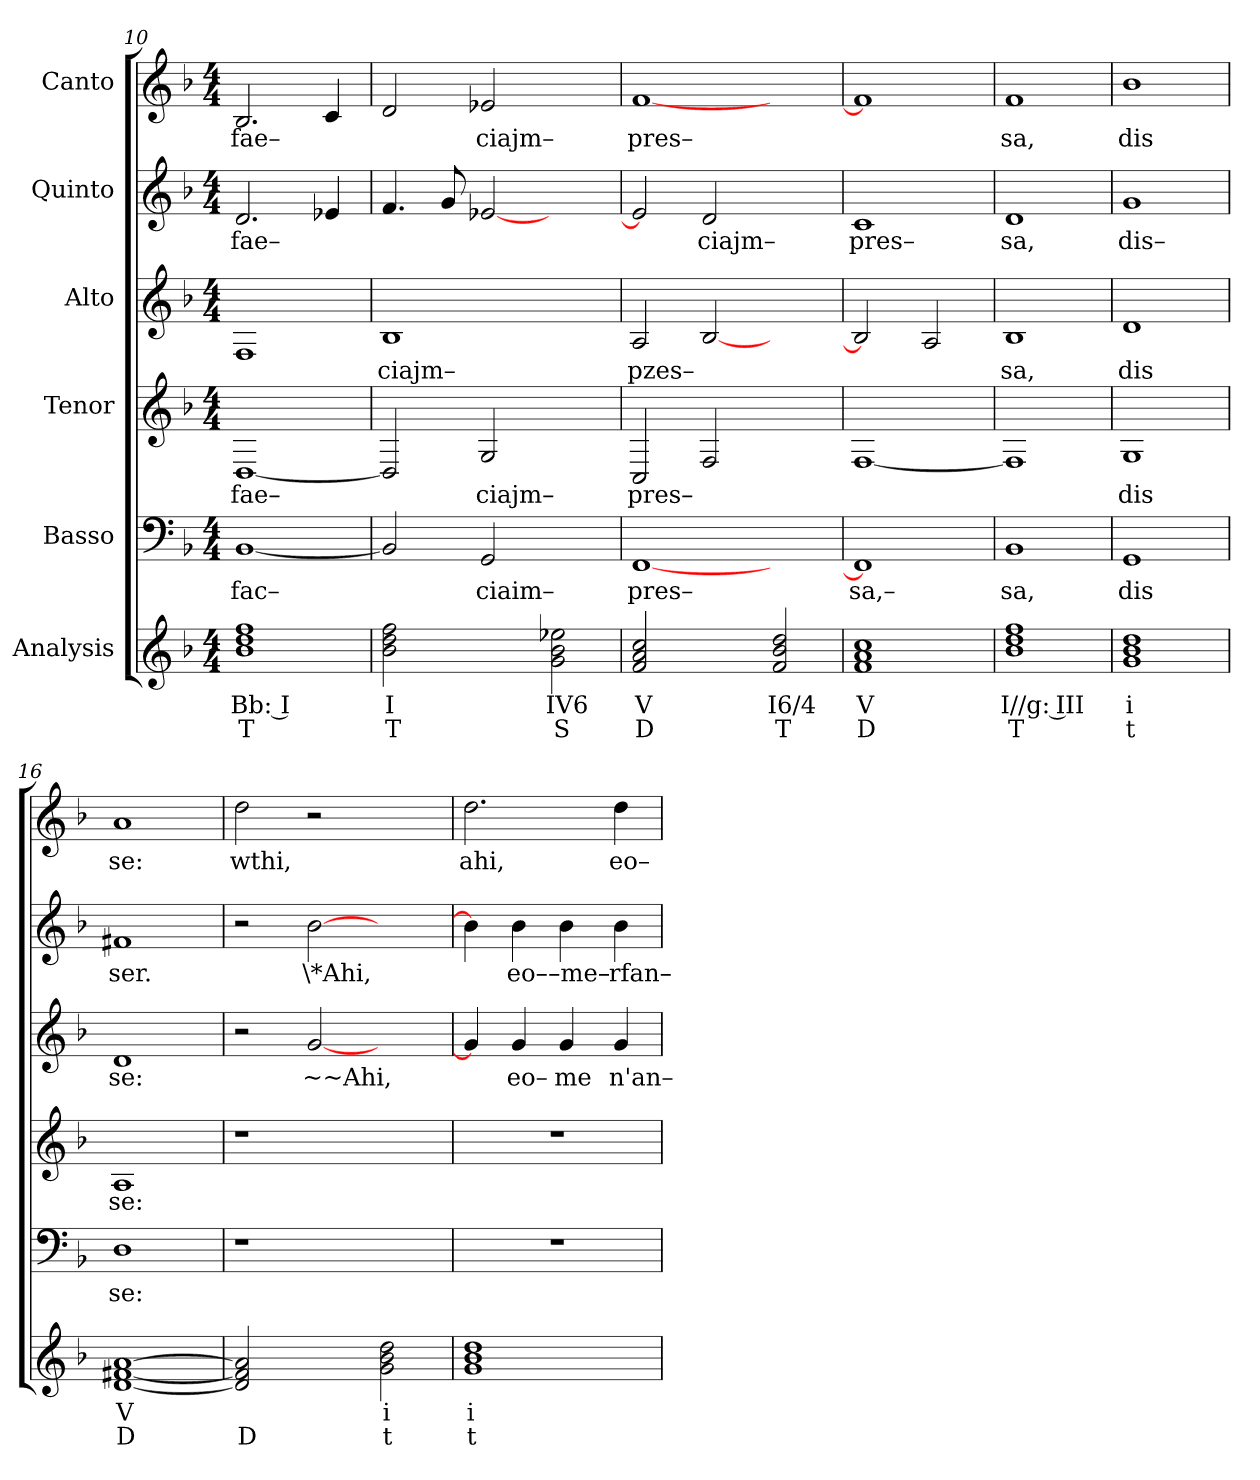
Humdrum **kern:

**kern	**text	**text	**kern	**text	**kern	**text	**kern	**text	**kern	**text	**kern	**text
*part6	*part6	*part6	*part5	*part5	*part4	*part4	*part3	*part3	*part2	*part2	*part1	*part1
*staff6	*staff6	*staff6	*staff5	*staff5	*staff4	*staff4	*staff3	*staff3	*staff2	*staff2	*staff1	*staff1
*I"Analysis	*	*	*I"Basso	*	*I"Tenor	*	*I"Alto	*	*I"Quinto	*	*I"Canto	*
*	*	*	*clefF4	*	*clefG2	*	*clefG2	*	*clefG2	*	*clefG2	*
*k[b-]	*	*	*k[b-]	*	*k[b-]	*	*k[b-]	*	*k[b-]	*	*k[b-]	*
*	*	*	*F:	*	*F:	*	*F:	*	*F:	*	*F:	*
*M4/4	*	*	*M4/4	*	*M4/4	*	*M4/4	*	*M4/4	*	*M4/4	*
=10	=10	=10	=10	=10	=10	=10	=10	=10	=10	=10	=10	=10
!	!	!	!	!LO:LY:b	!	!	!	!	!	!	!	!
!	!	!	!	!	!	!LO:LY:b	!	!	!	!	!	!
!	!	!	!	!	!	!	!	!	!	!LO:LY:b	!	!
!	!	!	!	!	!	!	!	!	!	!	!	!LO:LY:b
1b- 1dd 1ff	Bb: I	T	[1BB-	fac–	[1D	fae–	1F	.	2.d/	fae–	2.B-/	fae–
.	.	.	.	.	.	.	.	.	4e-X/	.	4c/	.
=11	=11	=11	=11	=11	=11	=11	=11	=11	=11	=11	=11	=11
!	!	!	!	!	!	!	!	!LO:LY:b	!	!	!	!
2b- 2dd 2ff	I	T	2BB-/]	.	2D/]	.	1B-	ciajm–	4.f/	.	2d/	.
.	.	.	.	.	.	.	.	.	8g/	.	.	.
!	!	!	!	!LO:LY:b	!	!	!	!	!	!	!	!
!	!	!	!	!	!	!LO:LY:b	!	!	!	!	!	!
!	!	!	!	!	!	!	!	!	!	!	!	!LO:LY:b
2ryy	.	.	2GG/	ciaim–	2G/	ciajm–	.	.	[2e-X/	.	2e-X/	ciajm–
2g 2b- 2ee-X	IV6	S	2ryy	.	2ryy	.	2ryy	.	2ryy	.	2ryy	.
=12	=12	=12	=12	=12	=12	=12	=12	=12	=12	=12	=12	=12
!	!	!	!	!LO:LY:b	!	!	!	!	!	!	!	!
!	!	!	!	!	!	!LO:LY:b	!	!	!	!	!	!
!	!	!	!	!	!	!	!	!LO:LY:b	!	!	!	!
!	!	!	!	!	!	!	!	!	!	!	!	!LO:LY:b
2f 2a 2cc	V	D	[1FF	pres–	2C/	pres–	2A/	pzes–	2e-/]	.	[1f	pres–
!	!	!	!	!	!	!	!	!	!	!LO:LY:b	!	!
2ryy	.	.	.	.	2F/	.	[2B-/	.	2d/	ciajm–	.	.
2f 2b- 2dd	I6/4	T	2ryy	.	2ryy	.	2ryy	.	2ryy	.	2ryy	.
=13	=13	=13	=13	=13	=13	=13	=13	=13	=13	=13	=13	=13
!	!	!	!	!LO:LY:b	!	!	!	!	!	!	!	!
!	!	!	!	!	!	!	!	!	!	!LO:LY:b	!	!
1f 1a 1cc	V	D	1FF]	sa,–	[1F	.	2B-/]	.	1c	pres–	1f]	.
.	.	.	.	.	.	.	2A/	.	.	.	.	.
=14	=14	=14	=14	=14	=14	=14	=14	=14	=14	=14	=14	=14
!	!	!	!	!LO:LY:b	!	!	!	!	!	!	!	!
!	!	!	!	!	!	!	!	!LO:LY:b	!	!	!	!
!	!	!	!	!	!	!	!	!	!	!LO:LY:b	!	!
!	!	!	!	!	!	!	!	!	!	!	!	!LO:LY:b
1b- 1dd 1ff	I//g: III	T	1BB-	sa,	1F]	.	1B-	sa,	1d	sa,	1f	sa,
=15	=15	=15	=15	=15	=15	=15	=15	=15	=15	=15	=15	=15
!	!	!	!	!LO:LY:b	!	!	!	!	!	!	!	!
!	!	!	!	!	!	!LO:LY:b	!	!	!	!	!	!
!	!	!	!	!	!	!	!	!LO:LY:b	!	!	!	!
!	!	!	!	!	!	!	!	!	!	!LO:LY:b	!	!
!	!	!	!	!	!	!	!	!	!	!	!	!LO:LY:b
1g 1b- 1dd	i	t	1GG	dis	1G	dis	1d	dis	1g	dis–	1b-	dis
=16	=16	=16	=16	=16	=16	=16	=16	=16	=16	=16	=16	=16
!	!	!	!	!LO:LY:b	!	!	!	!	!	!	!	!
!	!	!	!	!	!	!LO:LY:b	!	!	!	!	!	!
!	!	!	!	!	!	!	!	!LO:LY:b	!	!	!	!
!	!	!	!	!	!	!	!	!	!	!LO:LY:b	!	!
!	!	!	!	!	!	!	!	!	!	!	!	!LO:LY:b
[1d [1f#X [1a	V	D	1D	se:	1A	se:	1d	se:	1f#X	ser.	1a	se:
=17	=17	=17	=17	=17	=17	=17	=17	=17	=17	=17	=17	=17
!	!	!	!	!	!	!	!	!	!	!	!	!LO:LY:b
2d] 2f#] 2a]	.	D	1r	.	1r	.	2r	.	2r	.	2dd\	wthi,
!	!	!	!	!	!	!	!	!LO:LY:b	!	!	!	!
!	!	!	!	!	!	!	!	!	!	!LO:LY:b	!	!
2ryy	.	.	.	.	.	.	[2g/	~~Ahi,	[2b-\	\*Ahi,	2r	.
2g 2b- 2dd	i	t	2ryy	.	2ryy	.	2ryy	.	2ryy	.	2ryy	.
=18	=18	=18	=18	=18	=18	=18	=18	=18	=18	=18	=18	=18
!	!	!	!	!	!	!	!	!	!	!	!	!LO:LY:b
1g 1b- 1dd	i	t	1r	.	1r	.	4g/]	.	4b-\]	.	2.dd\	ahi,
!	!	!	!	!	!	!	!	!LO:LY:b	!	!	!	!
!	!	!	!	!	!	!	!	!	!	!LO:LY:b	!	!
.	.	.	.	.	.	.	4g/	eo–	4b-\	eo–	.	.
!	!	!	!	!	!	!	!	!LO:LY:b	!	!	!	!
!	!	!	!	!	!	!	!	!	!	!LO:LY:b	!	!
.	.	.	.	.	.	.	4g/	me	4b-\	–me–	.	.
!	!	!	!	!	!	!	!	!LO:LY:b	!	!	!	!
!	!	!	!	!	!	!	!	!	!	!LO:LY:b	!	!
!	!	!	!	!	!	!	!	!	!	!	!	!LO:LY:b
.	.	.	.	.	.	.	4g/	n'an–	4b-\	rfan–	4dd\	eo–
=	=	=	=	=	=	=	=	=	=	=	=	=
*-	*-	*-	*-	*-	*-	*-	*-	*-	*-	*-	*-	*-
